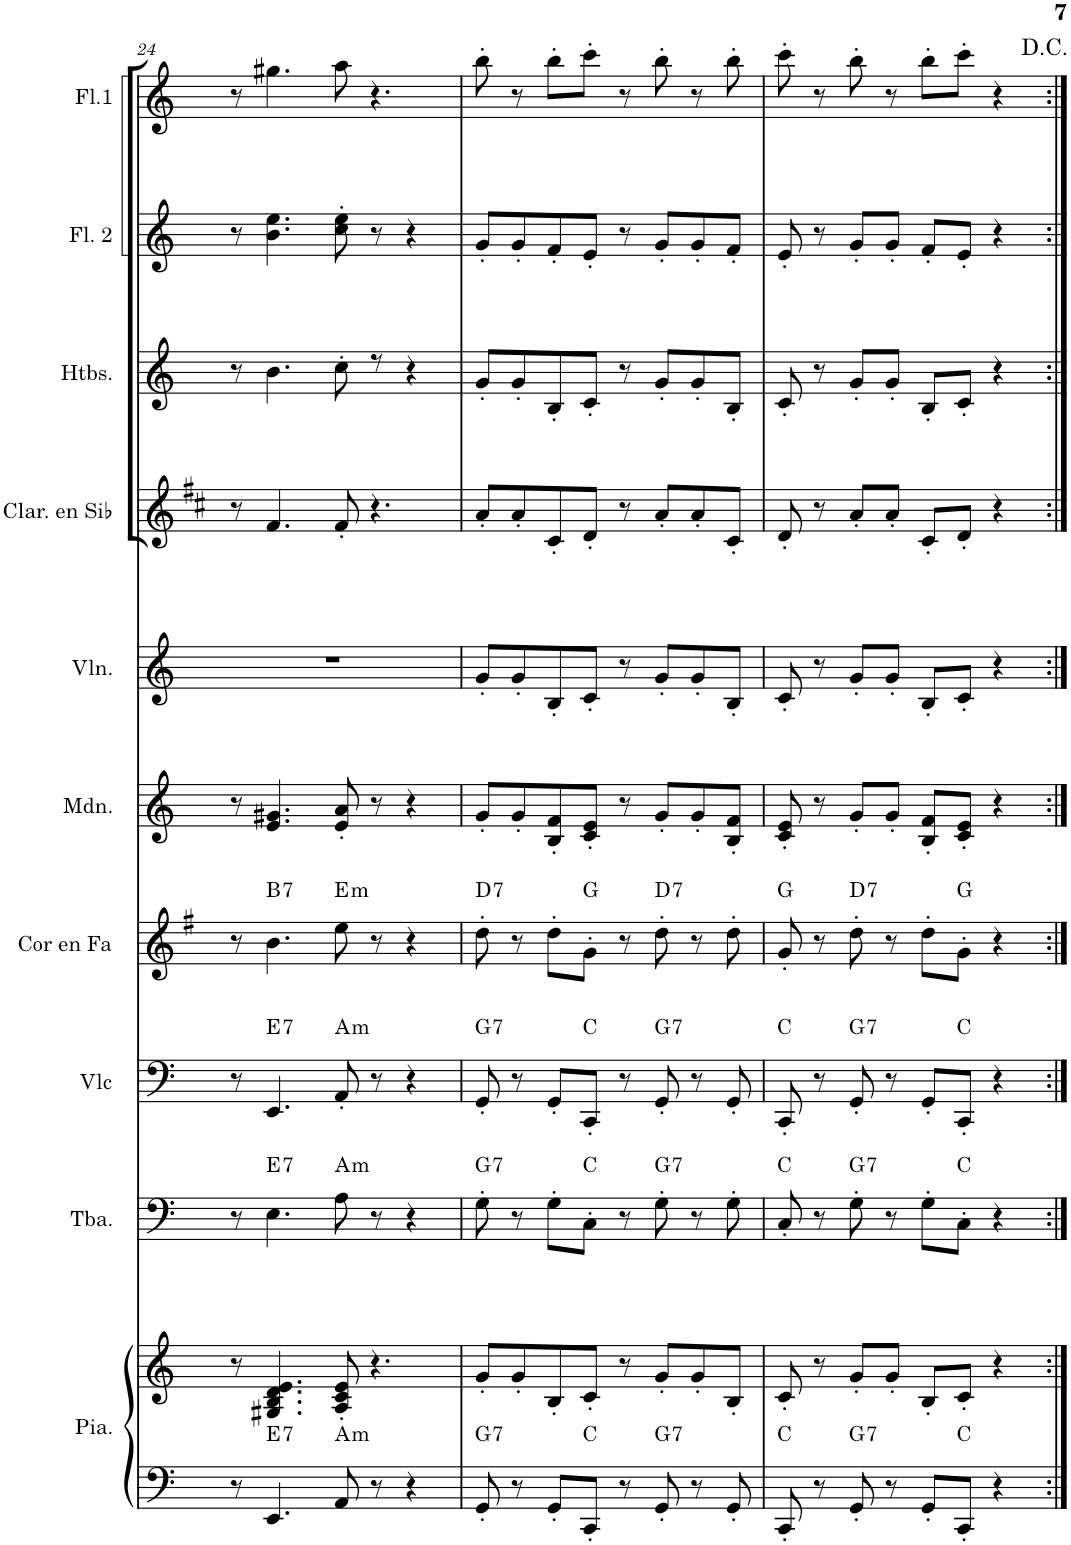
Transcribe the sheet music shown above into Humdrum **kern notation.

**kern	**kern	**harte	**kern	**harte	**kern	**harte	**kern	**harte	**kern	**kern	**kern	**kern	**kern	**kern
*part10	*part10	*part10	*part9	*part9	*part8	*part8	*part7	*part7	*part6	*part5	*part4	*part3	*part2	*part1
*staff11	*staff10	*	*staff9	*	*staff8	*	*staff7	*	*staff6	*staff5	*staff4	*staff3	*staff2	*staff1
*I"Piano	*	*	*I"Tuba	*	*I"Violoncelle	*	*I"Cor en Fa	*	*I"Mandoline	*I"Violon	*I"Clarinette en Sib	*I"Hautbois	*I"Flûte 2	*I"Flûte 1
*I'Pia.	*	*	*I'Tba.	*	*I'Vlc	*	*I'Cor en Fa	*	*I'Mdn.	*I'Vln.	*I'Clar. en Sib	*I'Htbs.	*I'Fl. 2	*I'Fl.1
!!LO:PB:g=z
*clefF4	*clefG2	*	*clefF4	*	*clefF4	*	*clefG2	*	*clefG2	*clefG2	*clefG2	*clefG2	*clefG2	*clefG2
*	*	*	*	*	*	*	*Trd4c7	*	*	*	*Trd1c2	*	*	*
*k[]	*k[]	*	*k[]	*	*k[]	*	*k[f#]	*	*k[]	*k[]	*k[f#c#]	*k[]	*k[]	*k[]
*M4/4	*M4/4	*	*M4/4	*	*M4/4	*	*M4/4	*	*M4/4	*M4/4	*M4/4	*M4/4	*M4/4	*M4/4
=24	=24	=24	=24	=24	=24	=24	=24	=24	=24	=24	=24	=24	=24	=24
8r	8r	.	8r	.	8r	.	8r	.	8r	1r	8r	8r	8r	8r
!	!	!LO:H:kt=7	!	!LO:H:kt=7	!	!LO:H:kt=7	!	!LO:H:kt=7	!	!	!	!	!	!
4.EE/	4.G#X/ 4.B/ 4.d/ 4.e/	E:7	4.E\	E:7	4.EE/	E:7	4.b\	B:7	4.e/ 4.g#X/	.	4.f#/	4.b\	4.b\ 4.ee\	4.gg#X\
!	!	!LO:H:kt=m	!	!LO:H:kt=m	!	!LO:H:kt=m	!	!LO:H:kt=m	!	!	!	!	!	!
8AA/	8A/' 8c/' 8e/'	A:min	8A\	A:min	8AA'/	A:min	8ee\	E:min	8e/' 8a/'	.	8f#'/	8cc'\	8cc\' 8ee\'	8aa\
8r	4.r	.	8r	.	8r	.	8r	.	8r	.	4.r	8rdd	8r	4.r
4r	.	.	4r	.	4r	.	4r	.	4r	.	.	4r	4r	.
=25	=25	=25	=25	=25	=25	=25	=25	=25	=25	=25	=25	=25	=25	=25
!	!	!LO:H:kt=7	!	!LO:H:kt=7	!	!LO:H:kt=7	!	!LO:H:kt=7	!	!	!	!	!	!
8GG'/	8g'/L	G:7	8G'\	G:7	8GG'/	G:7	8dd'\	D:7	8g'/L	8g'/L	8a'/L	8g'/L	8g'/L	8bb'\
8r	8g'/	.	8r	.	8r	.	8r	.	8g'/	8g'/	8a'/	8g'/	8g'/	8r
8GG'/L	8B'/	.	8G'\L	.	8GG'/L	.	8dd'\L	.	8B/' 8f/'	8B'/	8c#'/	8B'/	8f'/	8bb'\L
8CC'/J	8c'/J	C:maj	8C'\J	C:maj	8CC'/J	C:maj	8g'\J	G:maj	8c/' 8e/'J	8c'/J	8d'/J	8c'/J	8e'/J	8ccc'\J
8r	8r	.	8r	.	8r	.	8r	.	8r	8r	8r	8r	8r	8r
!	!	!LO:H:kt=7	!	!LO:H:kt=7	!	!LO:H:kt=7	!	!LO:H:kt=7	!	!	!	!	!	!
8GG'/	8g'/L	G:7	8G'\	G:7	8GG'/	G:7	8dd'\	D:7	8g'/L	8g'/L	8a'/L	8g'/L	8g'/L	8bb'\
8r	8g'/	.	8r	.	8r	.	8r	.	8g'/	8g'/	8a'/	8g'/	8g'/	8r
8GG'/	8B'/J	.	8G'\	.	8GG'/	.	8dd'\	.	8B/' 8f/'J	8B'/J	8c#'/J	8B'/J	8f'/J	8bb'\
=26	=26	=26	=26	=26	=26	=26	=26	=26	=26	=26	=26	=26	=26	=26
8CC'/	8c'/	C:maj	8C'/	C:maj	8CC'/	C:maj	8g'/	G:maj	8c/' 8e/'	8c'/	8d'/	8c'/	8e'/	8ccc'\
8r	8r	.	8r	.	8r	.	8r	.	8r	8r	8r	8r	8r	8r
!	!	!LO:H:kt=7	!	!LO:H:kt=7	!	!LO:H:kt=7	!	!LO:H:kt=7	!	!	!	!	!	!
8GG'/	8g'/L	G:7	8G'\	G:7	8GG'/	G:7	8dd'\	D:7	8g'/L	8g'/L	8a'/L	8g'/L	8g'/L	8bb'\
8r	8g'/J	.	8r	.	8r	.	8r	.	8g'/J	8g'/J	8a'/J	8g'/J	8g'/J	8r
8GG'/L	8B'/L	.	8G'\L	.	8GG'/L	.	8dd'\L	.	8B/' 8f/'L	8B'/L	8c#'/L	8B'/L	8f'/L	8bb'\L
8CC'/J	8c'/J	C:maj	8C'\J	C:maj	8CC'/J	C:maj	8g'\J	G:maj	8c/' 8e/'J	8c'/J	8d'/J	8c'/J	8e'/J	8ccc'\J
4r	4r	.	4r	.	4r	.	4r	.	4r	4r	4r	4r	4r	4r
=:|!	=:|!	=:|!	=:|!	=:|!	=:|!	=:|!	=:|!	=:|!	=:|!	=:|!	=:|!	=:|!	=:|!	=:|!
*-	*-	*-	*-	*-	*-	*-	*-	*-	*-	*-	*-	*-	*-	*-
